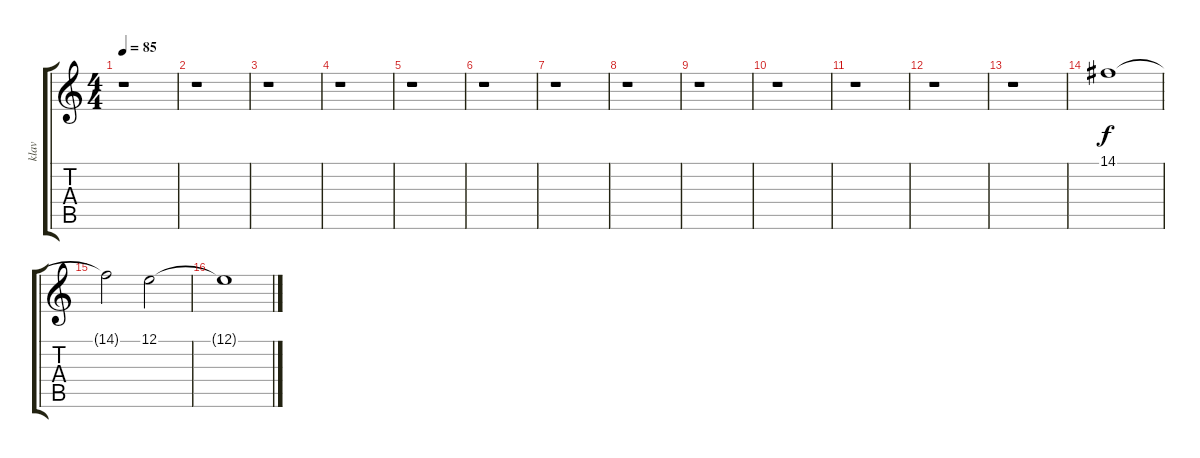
\track ("klav" "klav") {instrument pad2warm}
\staff {score tabs}
\tuning (E4 B3 G3 D3 A2 E2) {hide}
\ts (4 4)
\tempo 85
\clef g2
\ks c
r.1{dy f} |
r.1 |
r.1 |
r.1 |
r.1 |
r.1 |
r.1 |
r.1 |
r.1 |
r.1 |
r.1 |
r.1 |
r.1 |
14.1.1{volume 6} |
14.1{t}.2 12.1.2 |
12.1{t}.1
